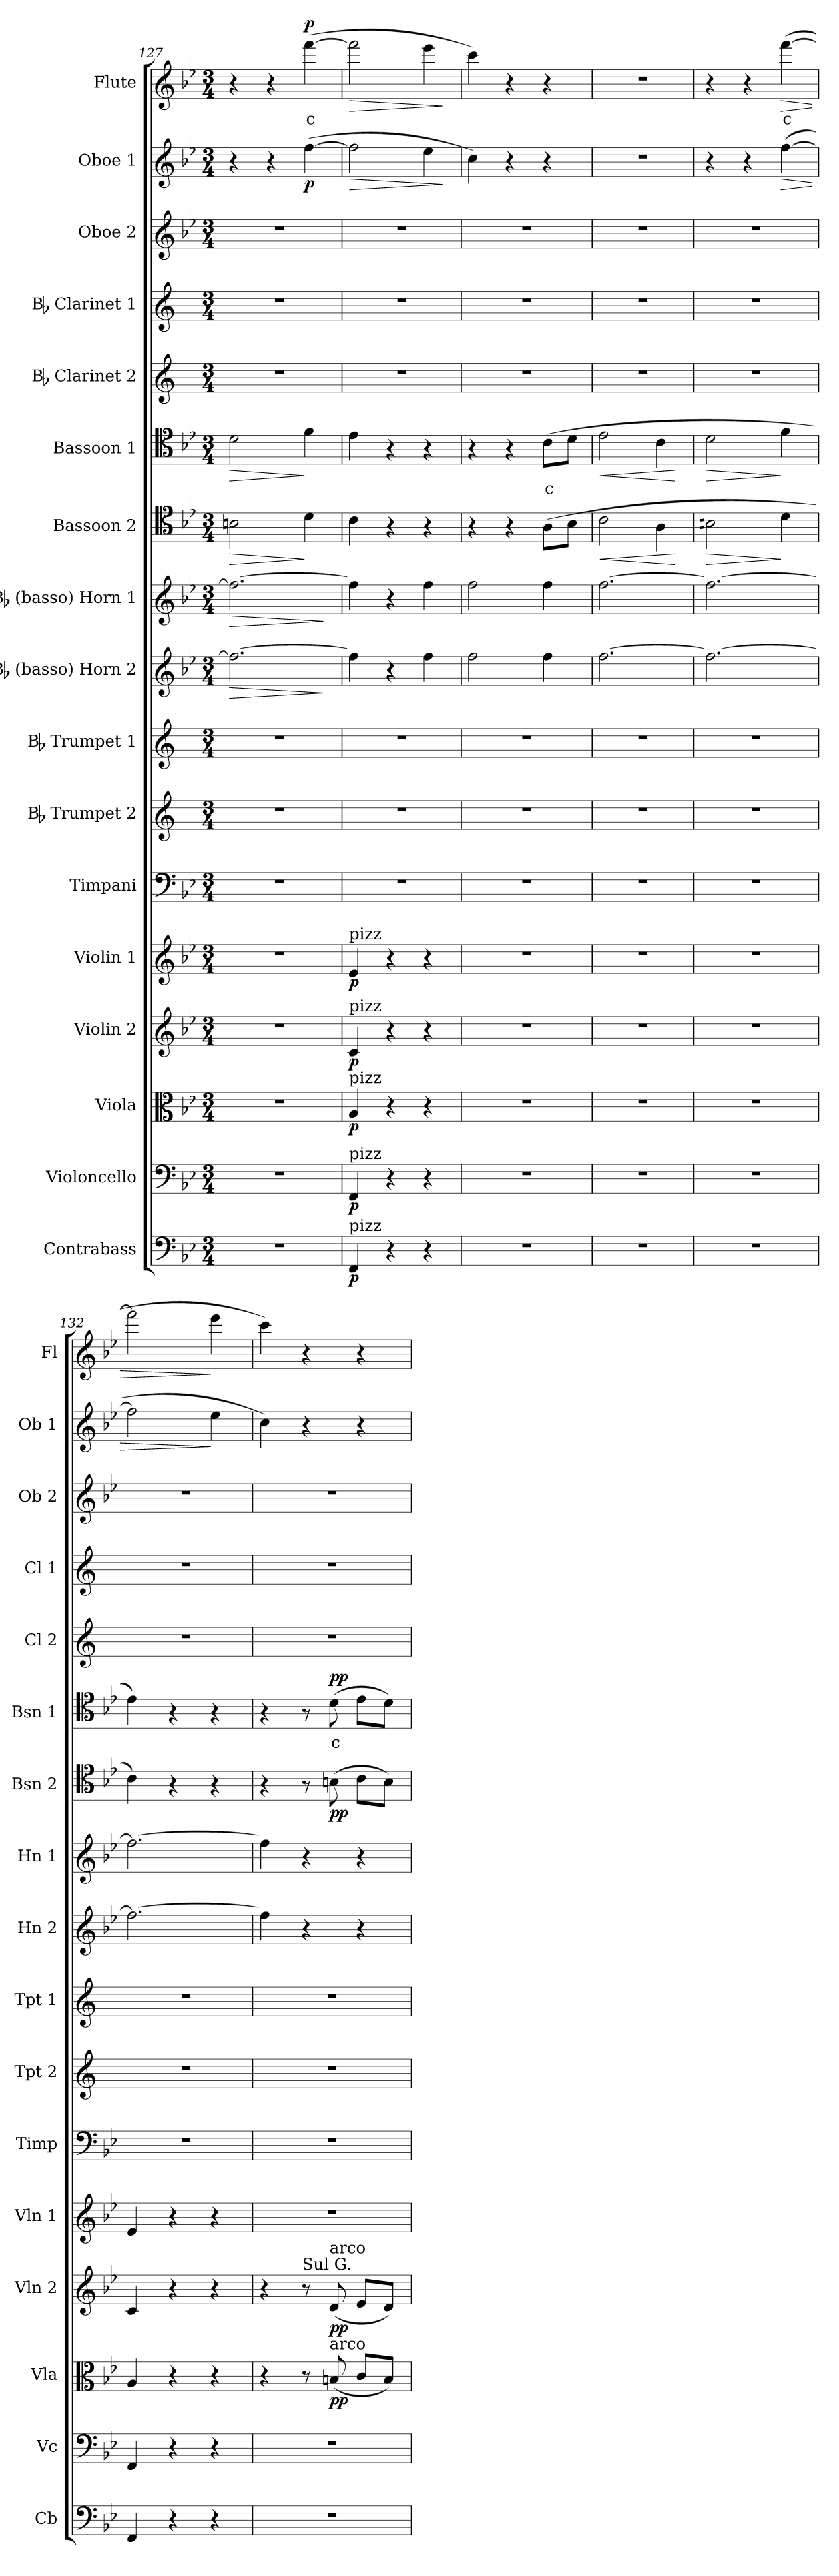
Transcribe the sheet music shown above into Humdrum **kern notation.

**kern	**dynam	**kern	**dynam	**kern	**dynam	**kern	**dynam	**kern	**dynam	**kern	**kern	**kern	**kern	**dynam	**kern	**dynam	**kern	**dynam	**kern	**text	**dynam	**kern	**kern	**kern	**kern	**dynam	**kern	**text	**dynam
*part17	*part17	*part16	*part16	*part15	*part15	*part14	*part14	*part13	*part13	*part12	*part11	*part10	*part9	*part9	*part8	*part8	*part7	*part7	*part6	*part6	*part6	*part5	*part4	*part3	*part2	*part2	*part1	*part1	*part1
*staff17	*staff17	*staff16	*staff16	*staff15	*staff15	*staff14	*staff14	*staff13	*staff13	*staff12	*staff11	*staff10	*staff9	*staff9	*staff8	*staff8	*staff7	*staff7	*staff6	*staff6	*staff6	*staff5	*staff4	*staff3	*staff2	*staff2	*staff1	*staff1	*staff1
*I"Contrabass	*	*I"Violoncello	*	*I"Viola	*	*I"Violin 2	*	*I"Violin 1	*	*I"Timpani	*I"Bb Trumpet 2	*I"Bb Trumpet 1	*I"Bb (basso) Horn 2	*	*I"Bb (basso) Horn 1	*	*I"Bassoon 2	*	*I"Bassoon 1	*	*	*I"Bb Clarinet 2	*I"Bb Clarinet 1	*I"Oboe 2	*I"Oboe 1	*	*I"Flute	*	*
*I'Cb	*	*I'Vc	*	*I'Vla	*	*I'Vln 2	*	*I'Vln 1	*	*I'Timp	*I'Tpt 2	*I'Tpt 1	*I'Hn 2	*	*I'Hn 1	*	*I'Bsn 2	*	*I'Bsn 1	*	*	*I'Cl 2	*I'Cl 1	*I'Ob 2	*I'Ob 1	*	*I'Fl	*	*
*clefF4	*	*clefF4	*	*clefC3	*	*clefG2	*	*clefG2	*	*clefF4	*clefG2	*clefG2	*clefG2	*	*clefG2	*	*clefC4	*	*clefC4	*	*	*clefG2	*clefG2	*clefG2	*clefG2	*	*clefG2	*	*
*ITrd7c12	*	*	*	*	*	*	*	*	*	*	*ITrd1c2	*ITrd1c2	*ITrd8c14	*	*ITrd8c14	*	*	*	*	*	*	*ITrd1c2	*ITrd1c2	*	*	*	*	*	*
*k[b-e-]	*	*k[b-e-]	*	*k[b-e-]	*	*k[b-e-]	*	*k[b-e-]	*	*k[b-e-]	*k[b-e-]	*k[b-e-]	*k[b-e-]	*	*k[b-e-]	*	*k[b-e-]	*	*k[b-e-]	*	*	*k[b-e-]	*k[b-e-]	*k[b-e-]	*k[b-e-]	*	*k[b-e-]	*	*
*M3/4	*	*M3/4	*	*M3/4	*	*M3/4	*	*M3/4	*	*M3/4	*M3/4	*M3/4	*M3/4	*	*M3/4	*	*M3/4	*	*M3/4	*	*	*M3/4	*M3/4	*M3/4	*M3/4	*	*M3/4	*	*
=127	=127	=127	=127	=127	=127	=127	=127	=127	=127	=127	=127	=127	=127	=127	=127	=127	=127	=127	=127	=127	=127	=127	=127	=127	=127	=127	=127	=127	=127
!	!	!	!	!	!	!	!	!	!	!	!	!	!	!LO:HP:b	!	!LO:HP:b	!	!LO:HP:b	!	!	!LO:HP:b	!	!	!	!	!	!	!	!
2.r	.	2.r	.	2.r	.	2.r	.	2.r	.	2.r	2.r	2.r	2.f\_	>	2.f\_	>	2Bn\	>	2d\	.	>	2.r	2.r	2.r	4r	.	4r	.	.
.	.	.	.	.	.	.	.	.	.	.	.	.	.	.	.	.	.	.	.	.	.	.	.	.	4r	.	4r	.	.
!	!	!	!	!	!	!	!	!	!	!	!	!	!	!	!	!	!	!	!	!	!	!	!	!	!	!LO:DY:b	!	!LO:LY:b:color=#FF0000	!LO:DY:b
.	.	.	.	.	.	.	.	.	.	.	.	.	.	.	.	.	4d\	]	4f\	.	]	.	.	.	([4ff\	p	([4fff\	c	p
.	.	.	.	.	.	.	.	.	.	.	.	.	.	]	.	]	.	.	.	.	.	.	.	.	.	.	.	.	.
=128	=128	=128	=128	=128	=128	=128	=128	=128	=128	=128	=128	=128	=128	=128	=128	=128	=128	=128	=128	=128	=128	=128	=128	=128	=128	=128	=128	=128	=128
!	!	!	!	!	!	!	!	!LO:TX:a:t=pizz	!	!	!	!	!	!	!	!	!	!	!	!	!	!	!	!	!	!	!	!	!
!	!	!	!	!	!	!LO:TX:a:t=pizz	!	!	!	!	!	!	!	!	!	!	!	!	!	!	!	!	!	!	!	!	!	!	!
!	!	!	!	!LO:TX:a:t=pizz	!	!	!	!	!	!	!	!	!	!	!	!	!	!	!	!	!	!	!	!	!	!	!	!	!
!	!	!LO:TX:a:t=pizz	!	!	!	!	!	!	!	!	!	!	!	!	!	!	!	!	!	!	!	!	!	!	!	!	!	!	!
!LO:TX:a:t=pizz	!	!	!	!	!	!	!	!	!	!	!	!	!	!	!	!	!	!	!	!	!	!	!	!	!	!	!	!	!
!	!LO:DY:b	!	!LO:DY:b	!	!LO:DY:b	!	!LO:DY:b	!	!LO:DY:b	!	!	!	!	!	!	!	!	!	!	!	!	!	!	!	!	!LO:HP:b	!	!	!LO:HP:b
4FFF/	p	4FF/	p	4A/	p	4c/	p	4e-/	p	2.r	2.r	2.r	4f\]	.	4f\]	.	4c\	.	4e-\	.	.	2.r	2.r	2.r	2ff\]	>	2fff\]	.	>
4r	.	4r	.	4r	.	4r	.	4r	.	.	.	.	4r	.	4r	.	4r	.	4r	.	.	.	.	.	.	.	.	.	.
4r	.	4r	.	4r	.	4r	.	4r	.	.	.	.	4f\	.	4f\	.	4r	.	4r	.	.	.	.	.	4ee-\	.	4eee-\	.	.
.	.	.	.	.	.	.	.	.	.	.	.	.	.	.	.	.	.	.	.	.	.	.	.	.	.	]	.	.	]
=129	=129	=129	=129	=129	=129	=129	=129	=129	=129	=129	=129	=129	=129	=129	=129	=129	=129	=129	=129	=129	=129	=129	=129	=129	=129	=129	=129	=129	=129
2.r	.	2.r	.	2.r	.	2.r	.	2.r	.	2.r	2.r	2.r	2f\	.	2f\	.	4r	.	4r	.	.	2.r	2.r	2.r	4cc\)	.	4ccc\)	.	.
.	.	.	.	.	.	.	.	.	.	.	.	.	.	.	.	.	4r	.	4r	.	.	.	.	.	4r	.	4r	.	.
!	!	!	!	!	!	!	!	!	!	!	!	!	!	!	!	!	!	!	!	!LO:LY:b:color=#FF0000	!	!	!	!	!	!	!	!	!
.	.	.	.	.	.	.	.	.	.	.	.	.	4f\	.	4f\	.	(8A\L	.	(8c\L	c	.	.	.	.	4r	.	4r	.	.
.	.	.	.	.	.	.	.	.	.	.	.	.	.	.	.	.	8B-\J	.	8d\J	.	.	.	.	.	.	.	.	.	.
=130	=130	=130	=130	=130	=130	=130	=130	=130	=130	=130	=130	=130	=130	=130	=130	=130	=130	=130	=130	=130	=130	=130	=130	=130	=130	=130	=130	=130	=130
!	!	!	!	!	!	!	!	!	!	!	!	!	!	!	!	!	!	!LO:HP:b	!	!	!LO:HP:b	!	!	!	!	!	!	!	!
2.r	.	2.r	.	2.r	.	2.r	.	2.r	.	2.r	2.r	2.r	[2.f\	.	[2.f\	.	2c\	<	2e-\	.	<	2.r	2.r	2.r	2.r	.	2.r	.	.
.	.	.	.	.	.	.	.	.	.	.	.	.	.	.	.	.	4A\	.	4c\	.	.	.	.	.	.	.	.	.	.
.	.	.	.	.	.	.	.	.	.	.	.	.	.	.	.	.	.	[	.	.	[	.	.	.	.	.	.	.	.
!!LO:PB:g=z
=131	=131	=131	=131	=131	=131	=131	=131	=131	=131	=131	=131	=131	=131	=131	=131	=131	=131	=131	=131	=131	=131	=131	=131	=131	=131	=131	=131	=131	=131
!	!	!	!	!	!	!	!	!	!	!	!	!	!	!	!	!	!	!LO:HP:b	!	!	!LO:HP:b	!	!	!	!	!	!	!	!
2.r	.	2.r	.	2.r	.	2.r	.	2.r	.	2.r	2.r	2.r	2.f\_	.	2.f\_	.	2Bn\	>	2d\	.	>	2.r	2.r	2.r	4r	.	4r	.	.
.	.	.	.	.	.	.	.	.	.	.	.	.	.	.	.	.	.	.	.	.	.	.	.	.	4r	.	4r	.	.
!	!	!	!	!	!	!	!	!	!	!	!	!	!	!	!	!	!	!	!	!	!	!	!	!	!	!LO:HP:b	!	!LO:LY:b:color=#FF0000	!LO:HP:b
.	.	.	.	.	.	.	.	.	.	.	.	.	.	.	.	.	4d\	]	4f\	.	]	.	.	.	([4ff\	>	([4fff\	c	>
=132	=132	=132	=132	=132	=132	=132	=132	=132	=132	=132	=132	=132	=132	=132	=132	=132	=132	=132	=132	=132	=132	=132	=132	=132	=132	=132	=132	=132	=132
4FFF/	.	4FF/	.	4A/	.	4c/	.	4e-/	.	2.r	2.r	2.r	2.f\_	.	2.f\_	.	4c\)	.	4e-\)	.	.	2.r	2.r	2.r	2ff\]	.	2fff\]	.	.
4r	.	4r	.	4r	.	4r	.	4r	.	.	.	.	.	.	.	.	4r	.	4r	.	.	.	.	.	.	.	.	.	.
4r	.	4r	.	4r	.	4r	.	4r	.	.	.	.	.	.	.	.	4r	.	4r	.	.	.	.	.	4ee-\	]	4eee-\	.	]
=133	=133	=133	=133	=133	=133	=133	=133	=133	=133	=133	=133	=133	=133	=133	=133	=133	=133	=133	=133	=133	=133	=133	=133	=133	=133	=133	=133	=133	=133
2.r	.	2.r	.	4r	.	4r	.	2.r	.	2.r	2.r	2.r	4f\]	.	4f\]	.	4r	.	4r	.	.	2.r	2.r	2.r	4cc\)	.	4ccc\)	.	.
!	!	!	!	!	!	!LO:TX:a:t=Sul G.	!	!	!	!	!	!	!	!	!	!	!	!	!	!	!	!	!	!	!	!	!	!	!
.	.	.	.	8r	.	8r	.	.	.	.	.	.	4r	.	4r	.	8r	.	8r	.	.	.	.	.	4r	.	4r	.	.
!	!	!	!	!	!	!LO:TX:a:t=arco	!	!	!	!	!	!	!	!	!	!	!	!	!	!	!	!	!	!	!	!	!	!	!
!	!	!	!	!LO:TX:a:t=arco	!	!	!	!	!	!	!	!	!	!	!	!	!	!	!	!	!	!	!	!	!	!	!	!	!
!	!	!	!	!	!LO:DY:b	!	!LO:DY:b	!	!	!	!	!	!	!	!	!	!	!LO:DY:b	!	!LO:LY:b:color=#FF0000	!LO:DY:b	!	!	!	!	!	!	!	!
.	.	.	.	(8Bn/	pp	(8d/	pp	.	.	.	.	.	.	.	.	.	(8Bn\	pp	(8d\	c	pp	.	.	.	.	.	.	.	.
.	.	.	.	8c/L	.	8e-/L	.	.	.	.	.	.	4r	.	4r	.	8c\L	.	8e-\L	.	.	.	.	.	4r	.	4r	.	.
.	.	.	.	8B/J)	.	8d/J)	.	.	.	.	.	.	.	.	.	.	8B\J)	.	8d\J)	.	.	.	.	.	.	.	.	.	.
=	=	=	=	=	=	=	=	=	=	=	=	=	=	=	=	=	=	=	=	=	=	=	=	=	=	=	=	=	=
*-	*-	*-	*-	*-	*-	*-	*-	*-	*-	*-	*-	*-	*-	*-	*-	*-	*-	*-	*-	*-	*-	*-	*-	*-	*-	*-	*-	*-	*-
